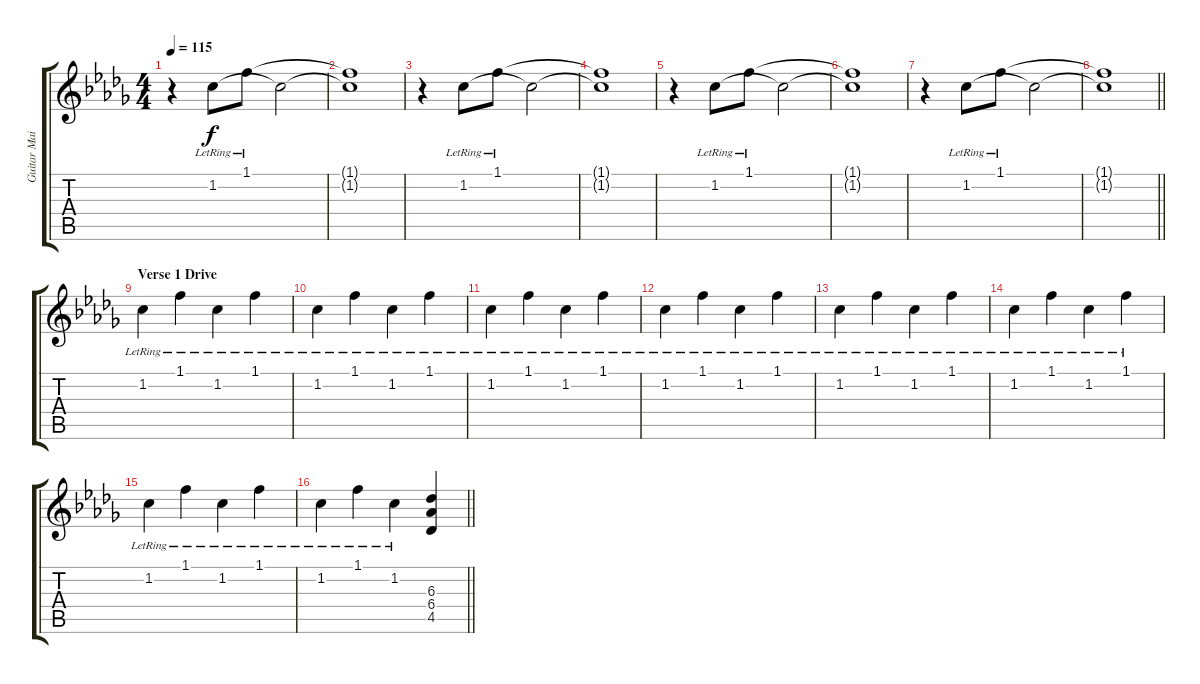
\track ("Guitar Main" "Guitar Mai") {instrument electricguitarclean}
\staff {score tabs}
\tuning (E4 B3 G3 D3 A2 E2) {hide}
\ts (4 4)
\tempo 115
\clef g2
\ks bbminor
r.4{dy f} 1.2{lr}.8 1.1{lr}.8 1.2{t}.2 |
(1.1{t} 1.2{t}).1 |
r.4 1.2{lr}.8 1.1{lr}.8 1.2{t}.2 |
(1.1{t} 1.2{t}).1 |
r.4 1.2{lr}.8 1.1{lr}.8 1.2{t}.2 |
(1.1{t} 1.2{t}).1 |
r.4 1.2{lr}.8 1.1{lr}.8 1.2{t}.2 |
\barLineRight lightlight
(1.1{t} 1.2{t}).1 |
\section ("" "Verse 1 Drive")
1.2{lr}.4{volume 12 instrument distortionguitar} 1.1{lr}.4 1.2{lr}.4 1.1{lr}.4 |
1.2{lr}.4 1.1{lr}.4 1.2{lr}.4 1.1{lr}.4 |
1.2{lr}.4 1.1{lr}.4 1.2{lr}.4 1.1{lr}.4 |
1.2{lr}.4 1.1{lr}.4 1.2{lr}.4 1.1{lr}.4 |
1.2{lr}.4 1.1{lr}.4 1.2{lr}.4 1.1{lr}.4 |
1.2{lr}.4 1.1{lr}.4 1.2{lr}.4 1.1{lr}.4 |
1.2{lr}.4 1.1{lr}.4 1.2{lr}.4 1.1{lr}.4 |
\barLineRight lightlight
1.2{lr}.4 1.1{lr}.4 1.2{lr}.4 (6.3 6.4{ss} 4.5{ss}).4
